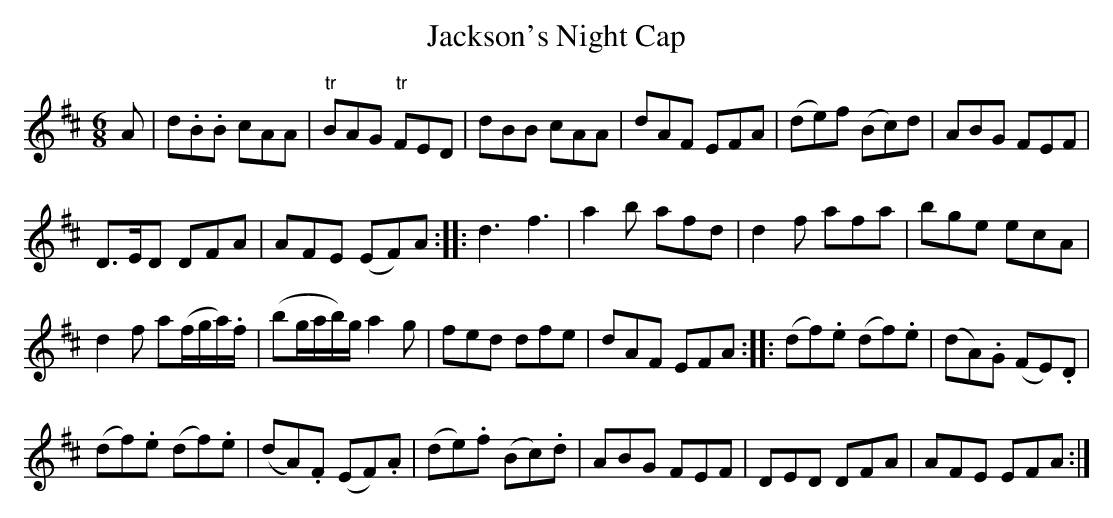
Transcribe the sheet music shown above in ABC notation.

X:1
T:Jackson's Night Cap
M:6/8
K:AMix
A|\
d.B.B cAA| "tr"BAG "tr"FED| dBB cAA| dAF EFA|\
(de)f (Bc)d| ABG FEF|
D>ED DFA| AFE (EF)A::\
d3 f3| a2b afd| d2f afa| bge ecA|
d2f a(f/g/a/).f/| (bg/a/b/)g/ a2g| fed dfe| dAF EFA::\
(df).e (df).e| (dA).G (FE).D|
(df).e (df).e| (dA).F (EF).A|\
(de).f (Bc).d| ABG FEF| DED DFA| AFE EFA:|
